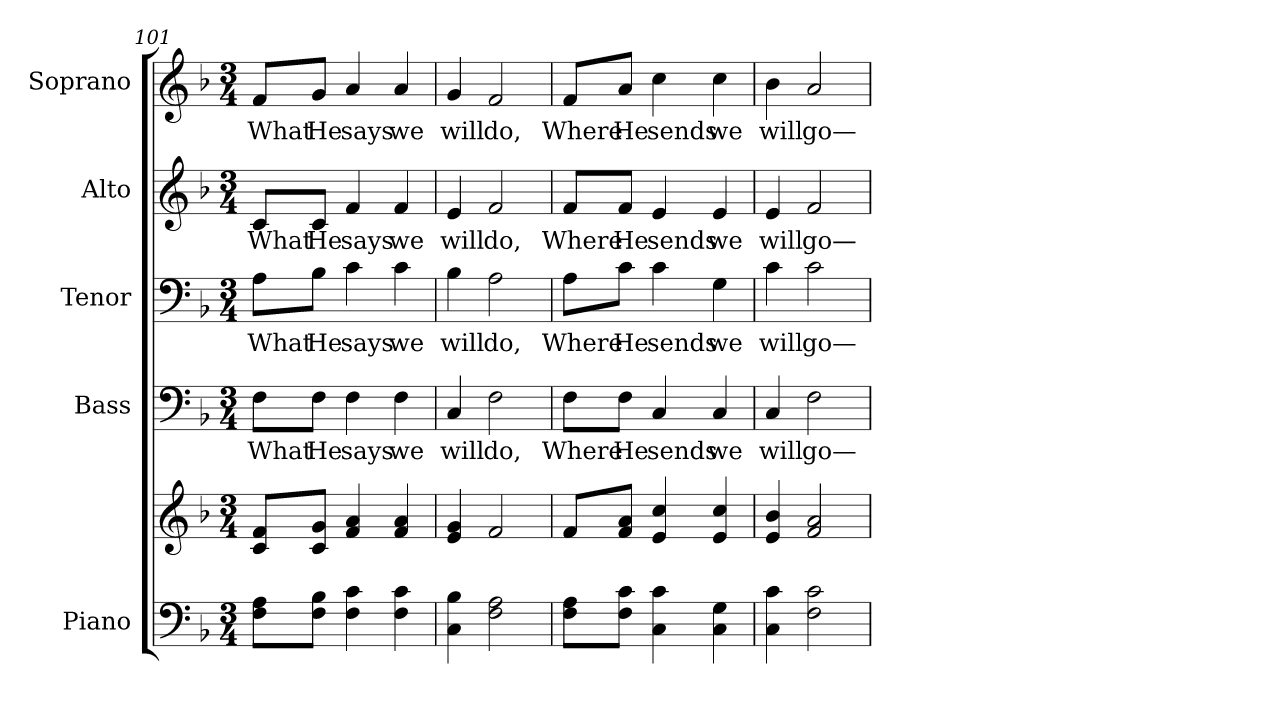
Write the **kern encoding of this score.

**kern	**kern	**kern	**text	**kern	**text	**kern	**text	**kern	**text
*part5	*part5	*part4	*part4	*part3	*part3	*part2	*part2	*part1	*part1
*staff6	*staff5	*staff4	*staff4	*staff3	*staff3	*staff2	*staff2	*staff1	*staff1
*I"Piano	*	*I"Bass	*	*I"Tenor	*	*I"Alto	*	*I"Soprano	*
*I'Pno.	*	*I'B.	*	*I'T.	*	*I'A.	*	*I'S.	*
!!LO:LB:g=z
*clefF4	*clefG2	*clefF4	*	*clefF4	*	*clefG2	*	*clefG2	*
*k[b-]	*k[b-]	*k[b-]	*	*k[b-]	*	*k[b-]	*	*k[b-]	*
*F:	*F:	*F:	*	*F:	*	*F:	*	*F:	*
*M3/4	*M3/4	*M3/4	*	*M3/4	*	*M3/4	*	*M3/4	*
=101	=101	=101	=101	=101	=101	=101	=101	=101	=101
!	!	!	!LO:LY:b:color=#000000	!	!	!	!	!	!
!	!	!	!	!	!LO:LY:b:color=#000000	!	!	!	!
!	!	!	!	!	!	!	!LO:LY:b:color=#000000	!	!
!	!	!	!	!	!	!	!	!	!LO:LY:b:color=#000000
8Fi\ 8AiL	8ci/ 8fiL	8Fi\L	What	8Ai\L	What	8ci/L	What	8fi/L	What
!	!	!	!LO:LY:b:color=#000000	!	!	!	!	!	!
!	!	!	!	!	!LO:LY:b:color=#000000	!	!	!	!
!	!	!	!	!	!	!	!LO:LY:b:color=#000000	!	!
!	!	!	!	!	!	!	!	!	!LO:LY:b:color=#000000
8Fi\ 8B-iJ	8ci/ 8giJ	8Fi\J	He	8B-i\J	He	8ci/J	He	8gi/J	He
!	!	!	!LO:LY:b:color=#000000	!	!	!	!	!	!
!	!	!	!	!	!LO:LY:b:color=#000000	!	!	!	!
!	!	!	!	!	!	!	!LO:LY:b:color=#000000	!	!
!	!	!	!	!	!	!	!	!	!LO:LY:b:color=#000000
4Fi\ 4ci	4fi/ 4ai	4Fi\	says	4ci\	says	4fi/	says	4ai/	says
!	!	!	!LO:LY:b:color=#000000	!	!	!	!	!	!
!	!	!	!	!	!LO:LY:b:color=#000000	!	!	!	!
!	!	!	!	!	!	!	!LO:LY:b:color=#000000	!	!
!	!	!	!	!	!	!	!	!	!LO:LY:b:color=#000000
4Fi\ 4ci	4fi/ 4ai	4Fi\	we	4ci\	we	4fi/	we	4ai/	we
=102	=102	=102	=102	=102	=102	=102	=102	=102	=102
!	!	!	!LO:LY:b:color=#000000	!	!	!	!	!	!
!	!	!	!	!	!LO:LY:b:color=#000000	!	!	!	!
!	!	!	!	!	!	!	!LO:LY:b:color=#000000	!	!
!	!	!	!	!	!	!	!	!	!LO:LY:b:color=#000000
4Ci\ 4B-i	4ei/ 4gi	4Ci/	will	4B-i\	will	4ei/	will	4gi/	will
!	!	!	!LO:LY:b:color=#000000	!	!	!	!	!	!
!	!	!	!	!	!LO:LY:b:color=#000000	!	!	!	!
!	!	!	!	!	!	!	!LO:LY:b:color=#000000	!	!
!	!	!	!	!	!	!	!	!	!LO:LY:b:color=#000000
2Fi\ 2Ai	2fi/	2Fi\	do,	2Ai\	do,	2fi/	do,	2fi/	do,
=103	=103	=103	=103	=103	=103	=103	=103	=103	=103
!	!	!	!LO:LY:b:color=#000000	!	!	!	!	!	!
!	!	!	!	!	!LO:LY:b:color=#000000	!	!	!	!
!	!	!	!	!	!	!	!LO:LY:b:color=#000000	!	!
!	!	!	!	!	!	!	!	!	!LO:LY:b:color=#000000
8Fi\ 8AiL	8fi/L	8Fi\L	Where	8Ai\L	Where	8fi/L	Where	8fi/L	Where
!	!	!	!LO:LY:b:color=#000000	!	!	!	!	!	!
!	!	!	!	!	!LO:LY:b:color=#000000	!	!	!	!
!	!	!	!	!	!	!	!LO:LY:b:color=#000000	!	!
!	!	!	!	!	!	!	!	!	!LO:LY:b:color=#000000
8Fi\ 8ciJ	8fi/ 8aiJ	8Fi\J	He	8ci\J	He	8fi/J	He	8ai/J	He
!	!	!	!LO:LY:b:color=#000000	!	!	!	!	!	!
!	!	!	!	!	!LO:LY:b:color=#000000	!	!	!	!
!	!	!	!	!	!	!	!LO:LY:b:color=#000000	!	!
!	!	!	!	!	!	!	!	!	!LO:LY:b:color=#000000
4Ci\ 4ci	4ei/ 4cci	4Ci/	sends	4ci\	sends	4ei/	sends	4cci\	sends
!	!	!	!LO:LY:b:color=#000000	!	!	!	!	!	!
!	!	!	!	!	!LO:LY:b:color=#000000	!	!	!	!
!	!	!	!	!	!	!	!LO:LY:b:color=#000000	!	!
!	!	!	!	!	!	!	!	!	!LO:LY:b:color=#000000
4Ci\ 4Gi	4ei/ 4cci	4Ci/	we	4Gi\	we	4ei/	we	4cci\	we
=104	=104	=104	=104	=104	=104	=104	=104	=104	=104
!	!	!	!LO:LY:b:color=#000000	!	!	!	!	!	!
!	!	!	!	!	!LO:LY:b:color=#000000	!	!	!	!
!	!	!	!	!	!	!	!LO:LY:b:color=#000000	!	!
!	!	!	!	!	!	!	!	!	!LO:LY:b:color=#000000
4Ci\ 4ci	4ei/ 4b-i	4Ci/	will	4ci\	will	4ei/	will	4b-i\	will
!	!	!	!LO:LY:b:color=#000000	!	!	!	!	!	!
!	!	!	!	!	!LO:LY:b:color=#000000	!	!	!	!
!	!	!	!	!	!	!	!LO:LY:b:color=#000000	!	!
!	!	!	!	!	!	!	!	!	!LO:LY:b:color=#000000
2Fi\ 2ci	2fi/ 2ai	2Fi\	go—	2ci\	go—	2fi/	go—	2ai/	go—
=	=	=	=	=	=	=	=	=	=
*-	*-	*-	*-	*-	*-	*-	*-	*-	*-
